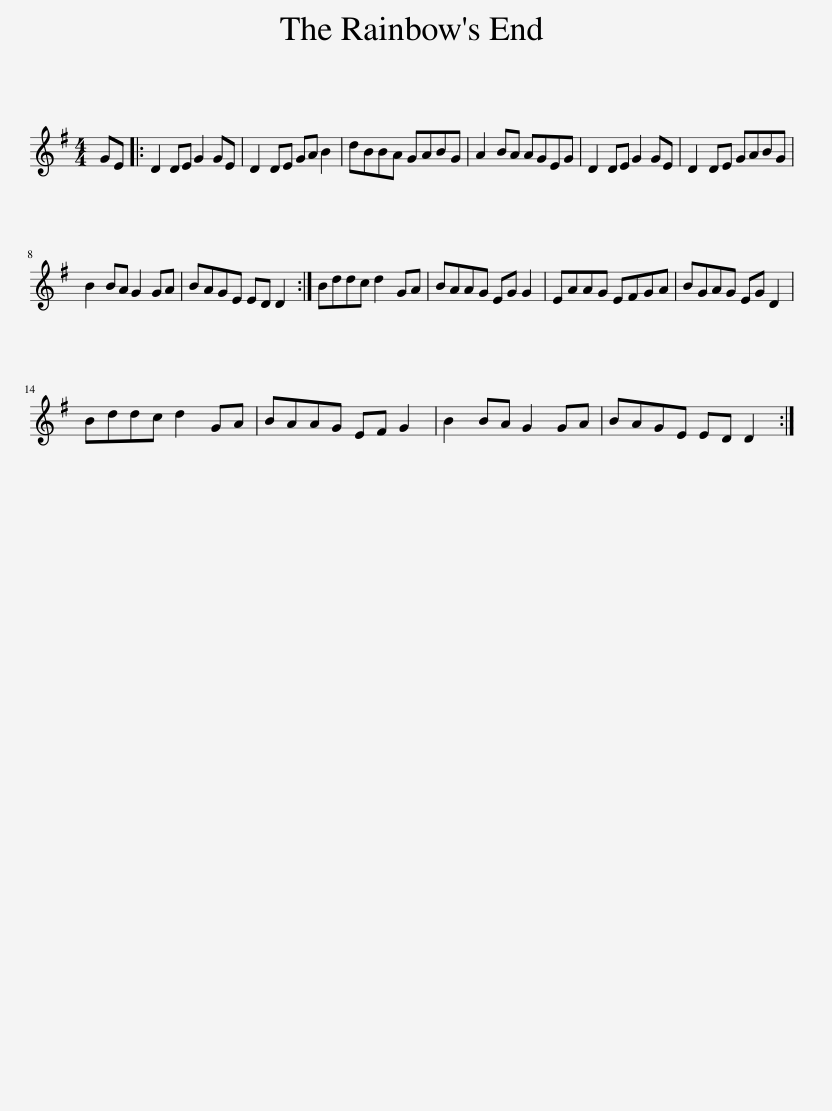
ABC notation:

X:1
L:1/8
M:4/4
I:linebreak $
K:G
V:1 treble
V:1
 GE |: D2 DE G2 GE | D2 DE GA B2 | dBBA GABG | A2 BA AGEG | %5
 D2 DE G2 GE | D2 DE GABG |$ B2 BA G2 GA | BAGE ED D2 :| Bddc d2 GA | %10
 BAAG EG G2 | EAAG EFGA | BGAG EG D2 |$ Bddc d2 GA | BAAG EF G2 | %15
 B2 BA G2 GA | BAGE ED D2 :| %17
